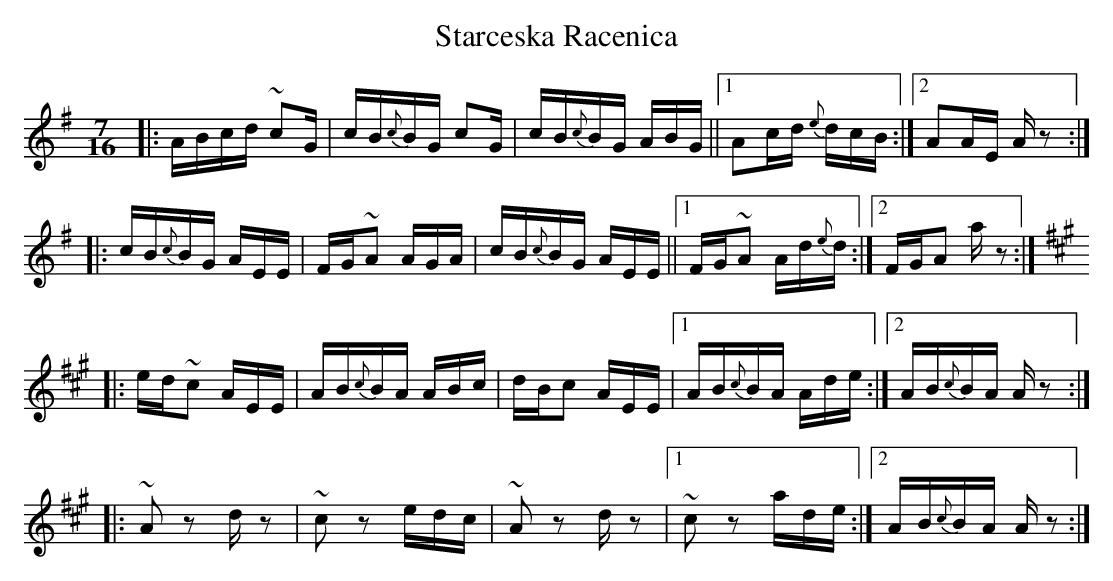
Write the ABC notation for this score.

X:1
T:Starceska Racenica
M:7/16
K:G
L:1/16
|: ABcd ~c2G | cB{c}BG c2G | cB{c}BG ABG ||1 A2cd {e}dcB :|2 A2AE Az2 :|
|: cB{c}BG AEE | FG~A2 AGA | cB{c}BG AEE ||1 FG~A2 Ad{e}d :|2 FGA2 az2 :|
K:A
|: ed~c2 AEE | AB{c}BA ABc | dBc2 AEE |1 AB{c}BA Ade :|2 AB{c}BA Az2 :|
|: ~A2z2 dz2 | ~c2z2 edc | ~A2z2 dz2 |1 ~c2z2 ade :|2 AB{c}BA Az2 :|
